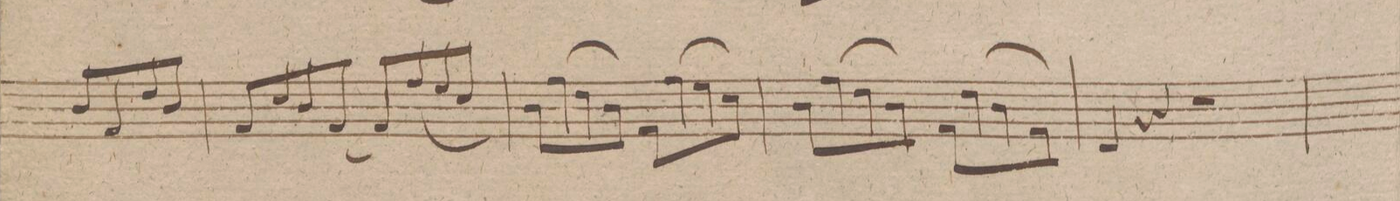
**kern	**dynam
*I"Oboe 2do in	*
*clefG2	*
*k[f#c#g#d#]	*
*met(c)	*
*M4/4	*
8b\L	.
8f#/	.
8dd#\	.
8b\J	.
=88	=88
8f#/L	.
8cc#/	.
8b/	.
(<8f#/J	.
8f#/L)	.
(<8ff#/	.
8ee/	.
8cc#/J	.
=89	=89
8b\L)	.
(>8ff#\	.
8dd#\	.
8b\J)	.
8f#/L	.
(>8ff#\	.
8ee\	.
8cc#\J)	.
=90	=90
8b\L	.
(>8ff#\	.
8dd#\	.
8b\J)	.
8f#/L	.
(>8dd#\	.
8b\	.
8f#/J)	.
=91	=91
4d#/	.
4r	.
2r	.
=92	=92
*-	*-
